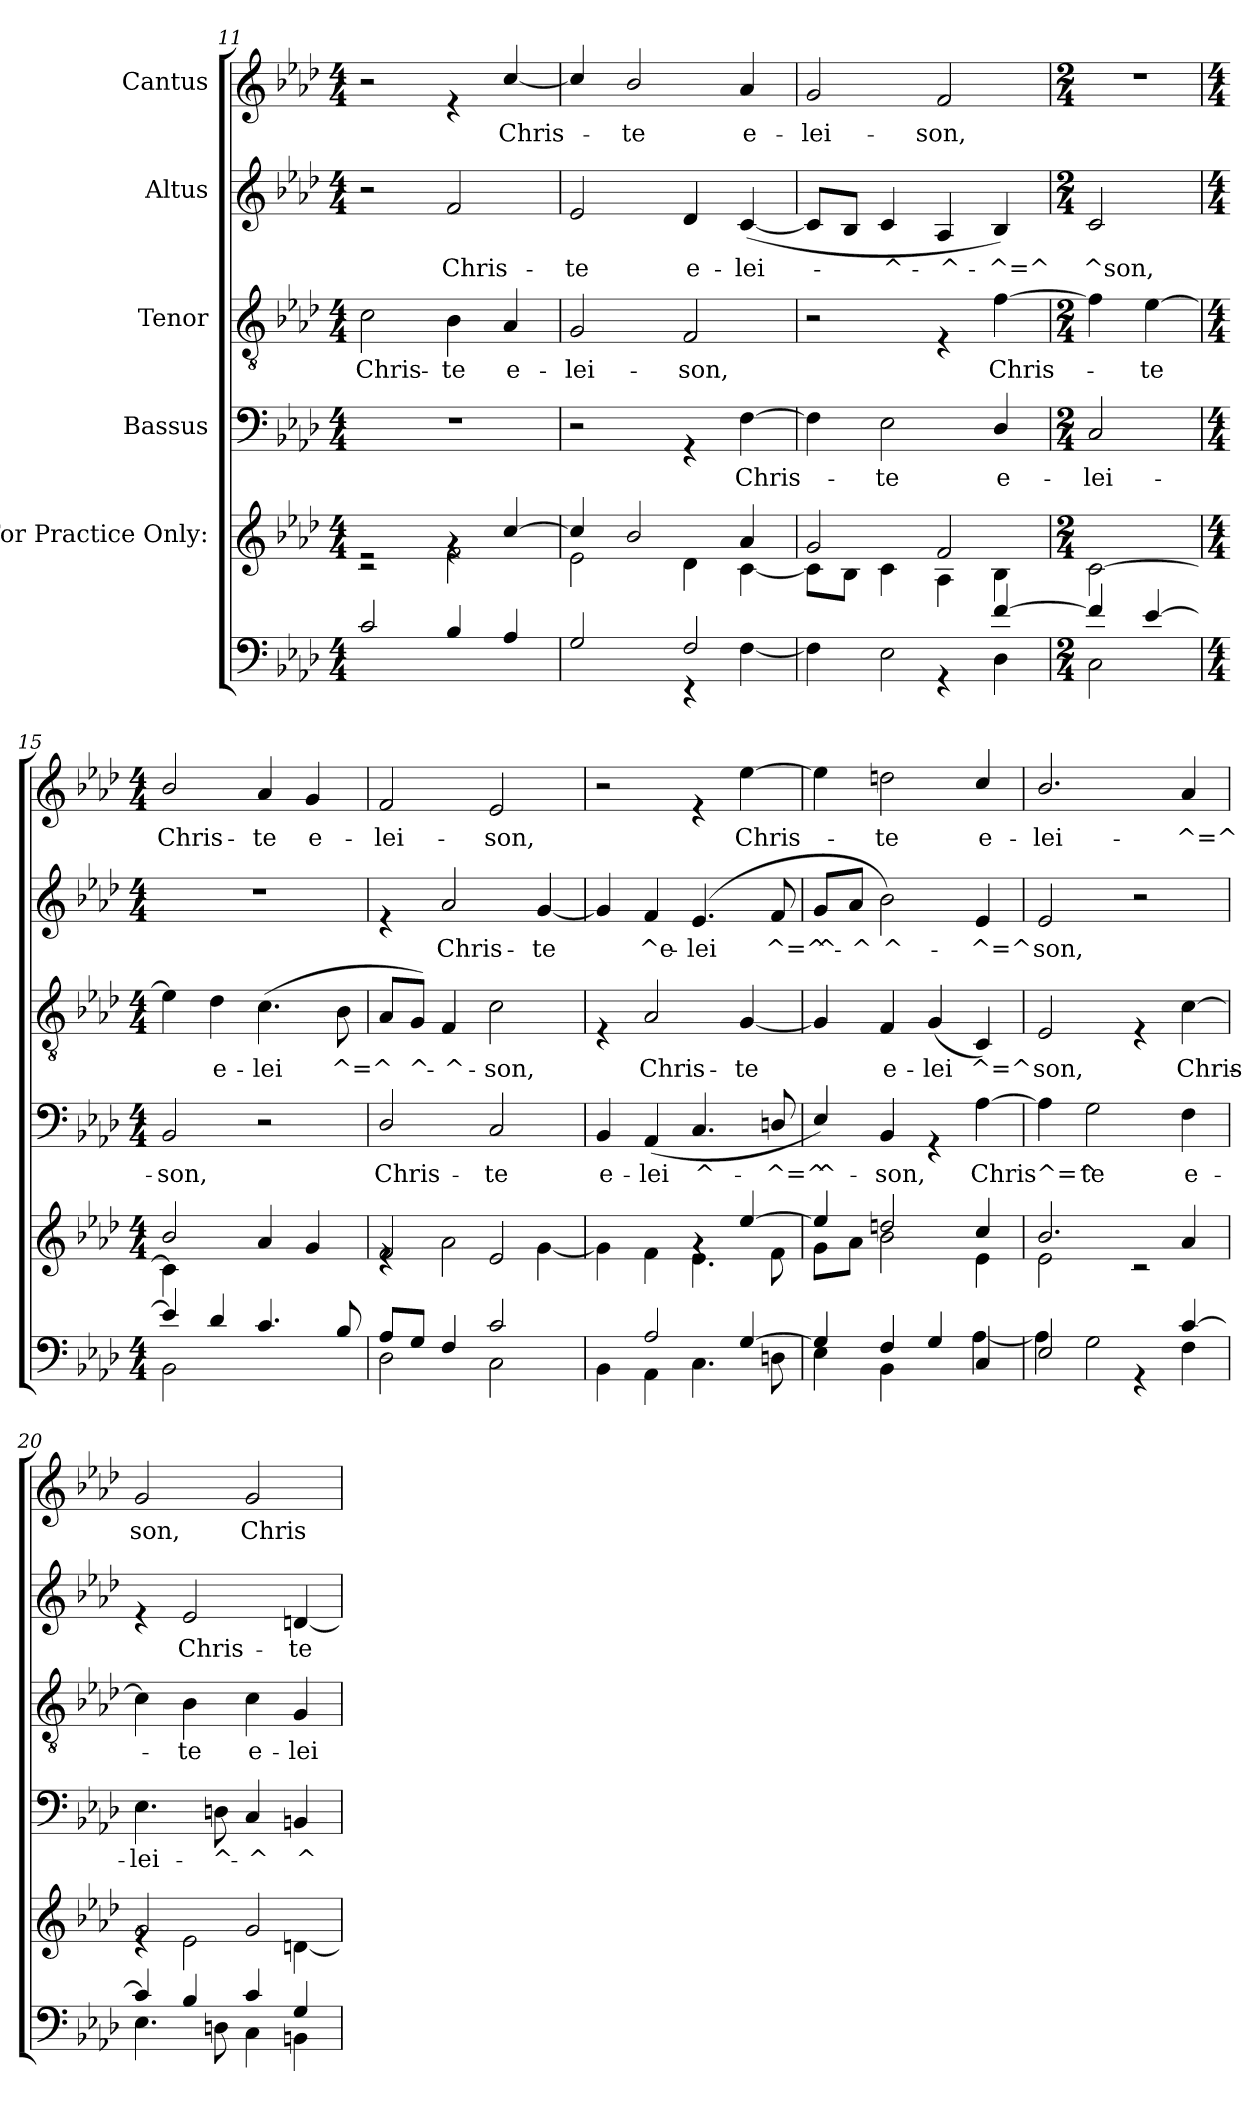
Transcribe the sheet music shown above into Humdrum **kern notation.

**kern	**kern	**kern	**text	**kern	**text	**kern	**text	**kern	**text
*part6	*part5	*part4	*part4	*part3	*part3	*part2	*part2	*part1	*part1
*staff6	*staff5	*staff4	*staff4	*staff3	*staff3	*staff2	*staff2	*staff1	*staff1
*	*I"For Practice Only:	*I"Bassus	*	*I"Tenor	*	*I"Altus	*	*I"Cantus	*
!!LO:LB:g=z
*clefF4	*clefG2	*clefF4	*	*clefGv2	*	*clefG2	*	*clefG2	*
*k[b-e-a-d-]	*k[b-e-a-d-]	*k[b-e-a-d-]	*	*k[b-e-a-d-]	*	*k[b-e-a-d-]	*	*k[b-e-a-d-]	*
*A-:	*A-:	*A-:	*	*A-:	*	*A-:	*	*A-:	*
*M4/4	*M4/4	*M4/4	*	*M4/4	*	*M4/4	*	*M4/4	*
=11	=11	=11	=11	=11	=11	=11	=11	=11	=11
*	*^	*	*	*	*	*	*	*	*
!	!	!	!	!	!	!LO:LY:b	!	!	!	!
2c/	2rc	2r	1r	.	2c\	Chris-	2r	.	2r	.
!	!	!	!	!	!	!LO:LY:b	!	!LO:LY:b	!	!
4B-/	4rf	2f\	.	.	4B-\	-te	2f/	Chris-	4re	.
!	!	!	!	!	!	!LO:LY:b	!	!	!	!LO:LY:b
4A-/	[<4cc/	.	.	.	4A-/	e-	.	.	[<4cc/	Chris-
=12	=12	=12	=12	=12	=12	=12	=12	=12	=12	=12
*^	*	*	*	*	*	*	*	*	*	*
!	!	!	!	!	!	!	!LO:LY:b	!	!LO:LY:b	!	!
2G/	2ryy	4cc/]	2e-\	2r	.	2G/	-lei-	2e-/	-te	4cc/]	.
!	!	!	!	!	!	!	!	!	!	!	!LO:LY:b
.	.	2b-/	.	.	.	.	.	.	.	2b-/	-te
!	!	!	!	!	!	!	!LO:LY:b	!	!LO:LY:b	!	!
2F/	4rEE	.	4d-\	4rGG	.	2F/	-son,	4d-/	e-	.	.
!	!	!	!	!	!LO:LY:b	!	!	!	!LO:LY:b	!	!LO:LY:b
.	[>4F\	4a-/	[>4c\	[>4F\	Chris-	.	.	(<[<4c/	-lei-	4a-/	e-
=13	=13	=13	=13	=13	=13	=13	=13	=13	=13	=13	=13
!	!	!	!	!	!	!	!	!	!	!	!LO:LY:b
2ryy	4F\]	2g/	8c\L]	4F\]	.	2r	.	8c/L]	.	2g/	-lei-
.	.	.	8B-\J	.	.	.	.	8B-/J	.	.	.
!	!	!	!	!	!LO:LY:b	!	!	!	!LO:LY:b	!	!
.	2E-\	.	4c\	2E-\	-te	.	.	4c/	-^-	.	.
!	!	!	!	!	!	!	!	!	!LO:LY:b	!	!LO:LY:b
4rGG	.	2f/	4A-\	.	.	4rE	.	4A-/	-^-	2f/	-son,
!	!	!	!	!	!LO:LY:b	!	!LO:LY:b	!	!LO:LY:b	!	!
[<4f/	4D-\	.	4B-\	4D-/	e-	[>4f\	Chris-	4B-/)	-^=^	.	.
*	*	*v	*v	*	*	*	*	*	*	*	*
=14	=14	=14	=14	=14	=14	=14	=14	=14	=14	=14
*M2/4	*	*M2/4	*M2/4	*	*M2/4	*	*M2/4	*	*M2/4	*
*	*	*^	*	*	*	*	*	*	*	*
!	!	!	!	!	!LO:LY:b	!	!	!	!LO:LY:b	!	!
*	*	*v	*v	*	*	*	*	*	*	*	*
4f/]	2C\	[>2c\	2C/	-lei-	4f\]	.	2c/	^son,	2r	.
!	!	!	!	!	!	!LO:LY:b	!	!	!	!
[<4e-/	.	.	.	.	[>4e-\	-te	.	.	.	.
=15	=15	=15	=15	=15	=15	=15	=15	=15	=15	=15
*M4/4	*	*M4/4	*M4/4	*	*M4/4	*	*M4/4	*	*M4/4	*
*	*	*^	*	*	*	*	*	*	*	*
!	!	!	!	!	!LO:LY:b	!	!	!	!	!	!LO:LY:b
4e-/]	2BB-\	2b-/	4c\]	2BB-/	-son,	4e-\]	.	1r	.	2b-/	Chris-
!	!	!	!	!	!	!	!LO:LY:b	!	!	!	!
4d-/	.	.	2.ryy	.	.	4d-\	e-	.	.	.	.
!	!	!	!	!	!	!	!LO:LY:b	!	!	!	!LO:LY:b
4.c/	2ryy	4a-/	.	2r	.	(>4.c\	-lei	.	.	4a-/	-te
!	!	!	!	!	!	!	!	!	!	!	!LO:LY:b
.	.	4g/	.	.	.	.	.	.	.	4g/	e-
!	!	!	!	!	!	!	!LO:LY:b	!	!	!	!
8B-/	.	.	.	.	.	8B-\	^=^	.	.	.	.
=16	=16	=16	=16	=16	=16	=16	=16	=16	=16	=16	=16
!	!	!	!	!	!LO:LY:b	!	!	!	!	!	!LO:LY:b
8A-/L	2D-\	2f/	4re	2D-/	Chris-	8A-/L	.	4re	.	2f/	-lei-
!	!	!	!	!	!	!	!LO:LY:b	!	!	!	!
8G/J	.	.	.	.	.	8G/J)	^-	.	.	.	.
!	!	!	!	!	!	!	!LO:LY:b	!	!LO:LY:b	!	!
4F/	.	.	2a-\	.	.	4F/	-^-	2a-/	Chris-	.	.
!	!	!	!	!	!LO:LY:b	!	!LO:LY:b	!	!	!	!LO:LY:b
2c/	2C\	2e-/	.	2C/	-te	2c\	-son,	.	.	2e-/	-son,
!	!	!	!	!	!	!	!	!	!LO:LY:b	!	!
.	.	.	[>4g\	.	.	.	.	[<4g/	-te	.	.
!!LO:PB:g=z
=17	=17	=17	=17	=17	=17	=17	=17	=17	=17	=17	=17
!	!	!	!	!	!LO:LY:b	!	!	!	!	!	!
4ryy	4BB-\	2ryy	4g\]	4BB-/	e-	4rE	.	4g/]	.	2r	.
!	!	!	!	!	!LO:LY:b	!	!LO:LY:b	!	!LO:LY:b	!	!
2A-/	4AA-\	.	4f\	(<4AA-/	-lei	2A-/	Chris-	4f/	^e-	.	.
!	!	!	!	!	!LO:LY:b	!	!	!	!LO:LY:b	!	!
.	4.C\	4rf	4.e-\	4.C/	^-	.	.	(<4.e-/	-lei	4re	.
!	!	!	!	!	!	!	!LO:LY:b	!	!	!	!LO:LY:b
[<4G/	.	[<4ee-/	.	.	.	[<4G/	-te	.	.	[>4ee-\	Chris-
!	!	!	!	!	!LO:LY:b	!	!	!	!LO:LY:b	!	!
.	8Dn\	.	8f\	8Dn/	-^=^	.	.	8f/	^=^	.	.
=18	=18	=18	=18	=18	=18	=18	=18	=18	=18	=18	=18
!	!	!	!	!	!LO:LY:b	!	!	!	!LO:LY:b	!	!
4G/]	4E-\	4ee-/]	8g\L	4E-/)	^-	4G/]	.	8g/L	^-	4ee-\]	.
!	!	!	!	!	!	!	!	!	!LO:LY:b	!	!
.	.	.	8a-\J	.	.	.	.	8a-/J	-^	.	.
!	!	!	!	!	!LO:LY:b	!	!LO:LY:b	!	!LO:LY:b	!	!LO:LY:b
4F/	4BB-\	2ddn/	2b-\	4BB-/	-son,	4F/	e-	2b-\)	^-	2ddn\	-te
!	!	!	!	!	!	!	!LO:LY:b	!	!	!	!
4G/	4ryy	.	.	4rGG	.	(<4G/	-lei	.	.	.	.
!	!	!	!	!	!LO:LY:b	!	!LO:LY:b	!	!LO:LY:b	!	!LO:LY:b
4C/	[>4A-\	4cc/	4e-\	[>4A-\	Chris^=^	4C/)	^=^	4e-/	-^=^	4cc/	e-
=19	=19	=19	=19	=19	=19	=19	=19	=19	=19	=19	=19
!	!	!	!	!	!	!	!LO:LY:b	!	!LO:LY:b	!	!LO:LY:b
2E-/	4A-\]	2.b-/	2e-\	4A-\]	.	2E-/	son,	2e-/	son,	2.b-/	-lei-
!	!	!	!	!	!LO:LY:b	!	!	!	!	!	!
.	2G\	.	.	2G\	te	.	.	.	.	.	.
4rGG	.	.	2r	.	.	4rE	.	2r	.	.	.
!	!	!	!	!	!LO:LY:b	!	!LO:LY:b	!	!	!	!LO:LY:b
[<4c/	4F\	4a-/	.	4F\	e-	[>4c\	Chris-	.	.	4a-/	-^=^
=20	=20	=20	=20	=20	=20	=20	=20	=20	=20	=20	=20
!	!	!	!	!	!LO:LY:b	!	!	!	!	!	!LO:LY:b
4c/]	4.E-\	2g/	4re	4.E-\	-lei-	4c\]	.	4re	.	2g/	son,
!	!	!	!	!	!	!	!LO:LY:b	!	!LO:LY:b	!	!
4B-/	.	.	2e-\	.	.	4B-\	-te	2e-/	Chris-	.	.
!	!	!	!	!	!LO:LY:b	!	!	!	!	!	!
.	8Dn\	.	.	8Dn\	-^-	.	.	.	.	.	.
!	!	!	!	!	!LO:LY:b	!	!LO:LY:b	!	!	!	!LO:LY:b
4c/	4C\	2g/	.	4C/	-^	4c\	e-	.	.	2g/	Chris-
!	!	!	!	!	!LO:LY:b	!	!LO:LY:b	!	!LO:LY:b	!	!
4G/	4BBn\	.	[>4dn\	4BBn/	^-	4G/	-lei	[<4dn/	-te	.	.
*v	*v	*	*	*	*	*	*	*	*	*	*
*	*v	*v	*	*	*	*	*	*	*	*
=	=	=	=	=	=	=	=	=	=
*-	*-	*-	*-	*-	*-	*-	*-	*-	*-
